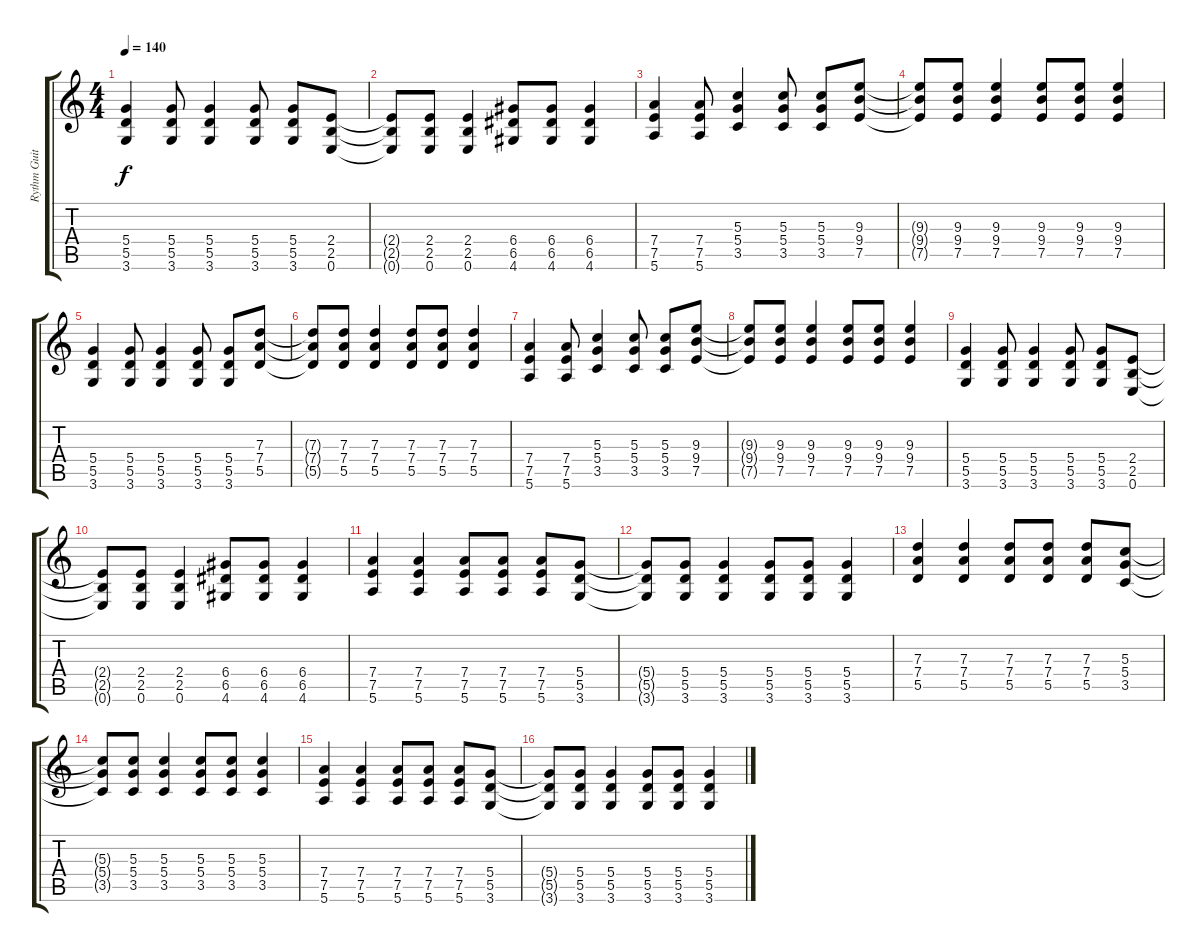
\track ("Rythm Guitar (Dexter Holland)" "Rythm Guit") {instrument distortionguitar}
\staff {score tabs}
\tuning (E4 B3 G3 D3 A2 E2) {hide}
\ts (4 4)
\tempo 140
\clef g2
\ks c
(5.4 5.5 3.6).4{dy f} (5.4 5.5 3.6).8 (5.4 5.5 3.6).4 (5.4 5.5 3.6).8 (5.4 5.5 3.6).8 (2.4 2.5 0.6).8 |
(2.4{t} 2.5{t} 0.6{t}).8 (2.4 2.5 0.6).8 (2.4 2.5 0.6).4 (6.4 6.5 4.6).8 (6.4 6.5 4.6).8 (6.4 6.5 4.6).4 |
(7.4 7.5 5.6).4 (7.4 7.5 5.6).8 (5.3 5.4 3.5).4 (5.3 5.4 3.5).8 (5.3 5.4 3.5).8 (9.3 9.4 7.5).8 |
(9.3{t} 9.4{t} 7.5{t}).8 (9.3 9.4 7.5).8 (9.3 9.4 7.5).4 (9.3 9.4 7.5).8 (9.3 9.4 7.5).8 (9.3 9.4 7.5).4 |
(5.4 5.5 3.6).4 (5.4 5.5 3.6).8 (5.4 5.5 3.6).4 (5.4 5.5 3.6).8 (5.4 5.5 3.6).8 (7.3 7.4 5.5).8 |
(7.3{t} 7.4{t} 5.5{t}).8 (7.3 7.4 5.5).8 (7.3 7.4 5.5).4 (7.3 7.4 5.5).8 (7.3 7.4 5.5).8 (7.3 7.4 5.5).4 |
(7.4 7.5 5.6).4 (7.4 7.5 5.6).8 (5.3 5.4 3.5).4 (5.3 5.4 3.5).8 (5.3 5.4 3.5).8 (9.3 9.4 7.5).8 |
(9.3{t} 9.4{t} 7.5{t}).8 (9.3 9.4 7.5).8 (9.3 9.4 7.5).4 (9.3 9.4 7.5).8 (9.3 9.4 7.5).8 (9.3 9.4 7.5).4 |
(5.4 5.5 3.6).4 (5.4 5.5 3.6).8 (5.4 5.5 3.6).4 (5.4 5.5 3.6).8 (5.4 5.5 3.6).8 (2.4 2.5 0.6).8 |
(2.4{t} 2.5{t} 0.6{t}).8 (2.4 2.5 0.6).8 (2.4 2.5 0.6).4 (6.4 6.5 4.6).8 (6.4 6.5 4.6).8 (6.4 6.5 4.6).4 |
(7.4 7.5 5.6).4 (7.4 7.5 5.6).4 (7.4 7.5 5.6).8 (7.4 7.5 5.6).8 (7.4 7.5 5.6).8 (5.4 5.5 3.6).8 |
(5.4{t} 5.5{t} 3.6{t}).8 (5.4 5.5 3.6).8 (5.4 5.5 3.6).4 (5.4 5.5 3.6).8 (5.4 5.5 3.6).8 (5.4 5.5 3.6).4 |
(7.3 7.4 5.5).4 (7.3 7.4 5.5).4 (7.3 7.4 5.5).8 (7.3 7.4 5.5).8 (7.3 7.4 5.5).8 (5.3 5.4 3.5).8 |
(5.3{t} 5.4{t} 3.5{t}).8 (5.3 5.4 3.5).8 (5.3 5.4 3.5).4 (5.3 5.4 3.5).8 (5.3 5.4 3.5).8 (5.3 5.4 3.5).4 |
(7.4 7.5 5.6).4 (7.4 7.5 5.6).4 (7.4 7.5 5.6).8 (7.4 7.5 5.6).8 (7.4 7.5 5.6).8 (5.4 5.5 3.6).8 |
(5.4{t} 5.5{t} 3.6{t}).8 (5.4 5.5 3.6).8 (5.4 5.5 3.6).4 (5.4 5.5 3.6).8 (5.4 5.5 3.6).8 (5.4 5.5 3.6).4
